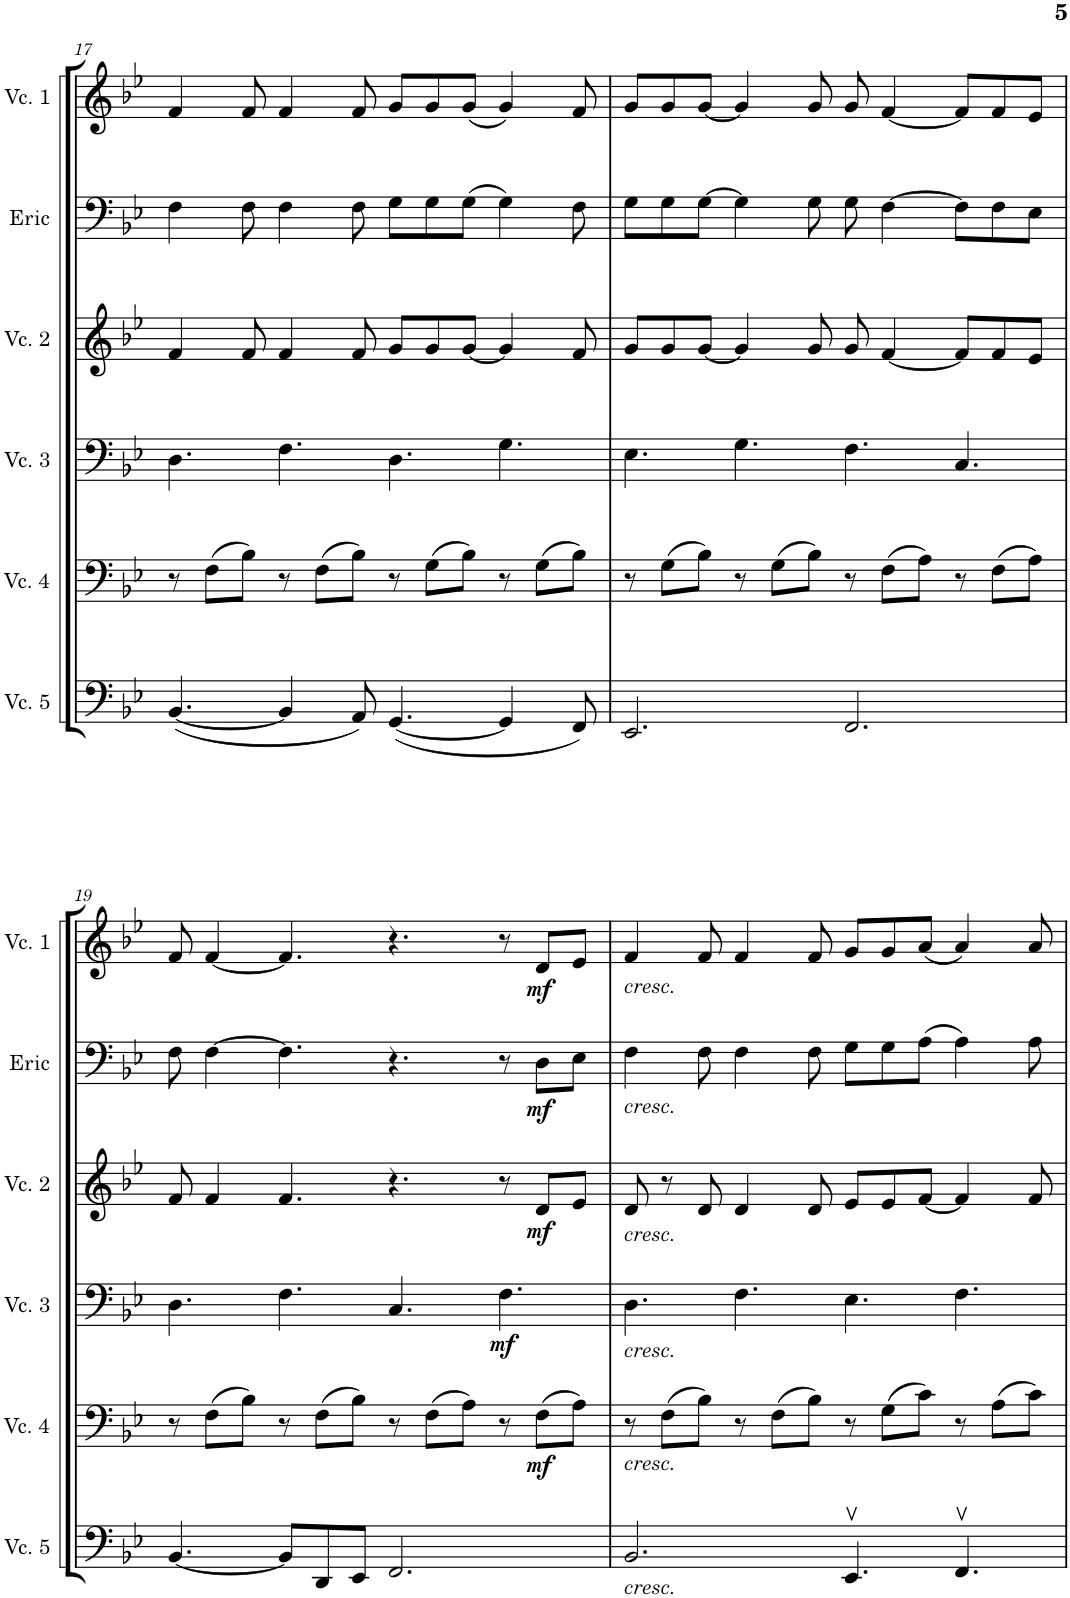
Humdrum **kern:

**kern	**kern	**dynam	**kern	**dynam	**kern	**dynam	**kern	**dynam	**kern	**dynam
*part6	*part5	*part5	*part4	*part4	*part3	*part3	*part2	*part2	*part1	*part1
*staff6	*staff5	*staff5	*staff4	*staff4	*staff3	*staff3	*staff2	*staff2	*staff1	*staff1
*I"Cello 5	*I"Cello 4	*	*I"Cello 3	*	*I"Cello 2	*	*I"Eric	*	*I"Cello 1	*
*	*	*	*	*	*	*	*I'Eric	*	*	*
!!LO:PB:g=z
*clefF4	*clefF4	*	*clefF4	*	*clefG2	*	*clefF4	*	*clefG2	*
*k[b-e-]	*k[b-e-]	*	*k[b-e-]	*	*k[b-e-]	*	*k[b-e-]	*	*k[b-e-]	*
*M12/8	*M12/8	*	*M12/8	*	*M12/8	*	*M12/8	*	*M12/8	*
=17	=17	=17	=17	=17	=17	=17	=17	=17	=17	=17
([4.BB-/	8r	.	4.D\	.	4f/	.	4F\	.	4f/	.
.	(8F\L	.	.	.	.	.	.	.	.	.
.	8B-\J)	.	.	.	8f/	.	8F\	.	8f/	.
4BB-/]	8r	.	4.F\	.	4f/	.	4F\	.	4f/	.
.	(8F\L	.	.	.	.	.	.	.	.	.
8AA/)	8B-\J)	.	.	.	8f/	.	8F\	.	8f/	.
([4.GG/	8r	.	4.D\	.	8g/L	.	8G\L	.	8g/L	.
.	(8G\L	.	.	.	8g/	.	8G\	.	8g/	.
.	8B-\J)	.	.	.	[8g/J	.	(8G\J	.	(8g/J	.
4GG/]	8r	.	4.G\	.	4g/]	.	4G\)	.	4g/)	.
.	(8G\L	.	.	.	.	.	.	.	.	.
8FF/)	8B-\J)	.	.	.	8f/	.	8F\	.	8f/	.
=18	=18	=18	=18	=18	=18	=18	=18	=18	=18	=18
2.EE-/	8r	.	4.E-\	.	8g/L	.	8G\L	.	8g/L	.
.	(8G\L	.	.	.	8g/	.	8G\	.	8g/	.
.	8B-\J)	.	.	.	[8g/J	.	[8G\J	.	[8g/J	.
.	8r	.	4.G\	.	4g/]	.	4G\]	.	4g/]	.
.	(8G\L	.	.	.	.	.	.	.	.	.
.	8B-\J)	.	.	.	8g/	.	8G\	.	8g/	.
2.FF/	8r	.	4.F\	.	8g/	.	8G\	.	8g/	.
.	(8F\L	.	.	.	[4f/	.	[4F\	.	[4f/	.
.	8A\J)	.	.	.	.	.	.	.	.	.
.	8r	.	4.C/	.	8f/L]	.	8F\L]	.	8f/L]	.
.	(8F\L	.	.	.	8f/	.	8F\	.	8f/	.
.	8A\J)	.	.	.	8e-/J	.	8E-\J	.	8e-/J	.
!!LO:LB:g=z
=19	=19	=19	=19	=19	=19	=19	=19	=19	=19	=19
[4.BB-/	8r	.	4.D\	.	8f/	.	8F\	.	8f/	.
.	(8F\L	.	.	.	4f/	.	[4F\	.	[4f/	.
.	8B-\J)	.	.	.	.	.	.	.	.	.
8BB-/L]	8r	.	4.F\	.	4.f/	.	4.F\]	.	4.f/]	.
8DD/	(8F\L	.	.	.	.	.	.	.	.	.
8EE-/J	8B-\J)	.	.	.	.	.	.	.	.	.
2.FF/	8r	.	4.C/	.	4.r	.	4.r	.	4.r	.
.	(8F\L	.	.	.	.	.	.	.	.	.
.	8A\J)	.	.	.	.	.	.	.	.	.
!	!	!	!	!LO:DY:b	!	!	!	!	!	!
.	8r	.	4.F\	mf	8r	.	8r	.	8r	.
!	!	!LO:DY:b	!	!	!	!LO:DY:b	!	!LO:DY:b	!	!LO:DY:b
.	(8F\L	mf	.	.	8d/L	mf	8D\L	mf	8d/L	mf
.	8A\J)	.	.	.	8e-/J	.	8E-\J	.	8e-/J	.
=20	=20	=20	=20	=20	=20	=20	=20	=20	=20	=20
!	!	!	!	!	!	!	!	!	!LO:TX:b:i:t=cresc.	!
!	!	!	!	!	!	!	!LO:TX:b:i:t=cresc.	!	!	!
!	!	!	!	!	!LO:TX:b:i:t=cresc.	!	!	!	!	!
!	!	!	!LO:TX:b:i:t=cresc.	!	!	!	!	!	!	!
!	!LO:TX:b:i:t=cresc.	!	!	!	!	!	!	!	!	!
!LO:TX:b:i:t=cresc.	!	!	!	!	!	!	!	!	!	!
2.BB-/	8r	.	4.D\	.	8d/	.	4F\	.	4f/	.
.	(8F\L	.	.	.	8r	.	.	.	.	.
.	8B-\J)	.	.	.	8d/	.	8F\	.	8f/	.
.	8r	.	4.F\	.	4d/	.	4F\	.	4f/	.
.	(8F\L	.	.	.	.	.	.	.	.	.
.	8B-\J)	.	.	.	8d/	.	8F\	.	8f/	.
4.EE-v/	8r	.	4.E-\	.	8e-/L	.	8G\L	.	8g/L	.
.	(8G\L	.	.	.	8e-/	.	8G\	.	8g/	.
.	8c\J)	.	.	.	[8f/J	.	(8A\J	.	(8a/J	.
4.FFv/	8r	.	4.F\	.	4f/]	.	4A\)	.	4a/)	.
.	(8A\L	.	.	.	.	.	.	.	.	.
.	8c\J)	.	.	.	8f/	.	8A\	.	8a/	.
=	=	=	=	=	=	=	=	=	=	=
*-	*-	*-	*-	*-	*-	*-	*-	*-	*-	*-
